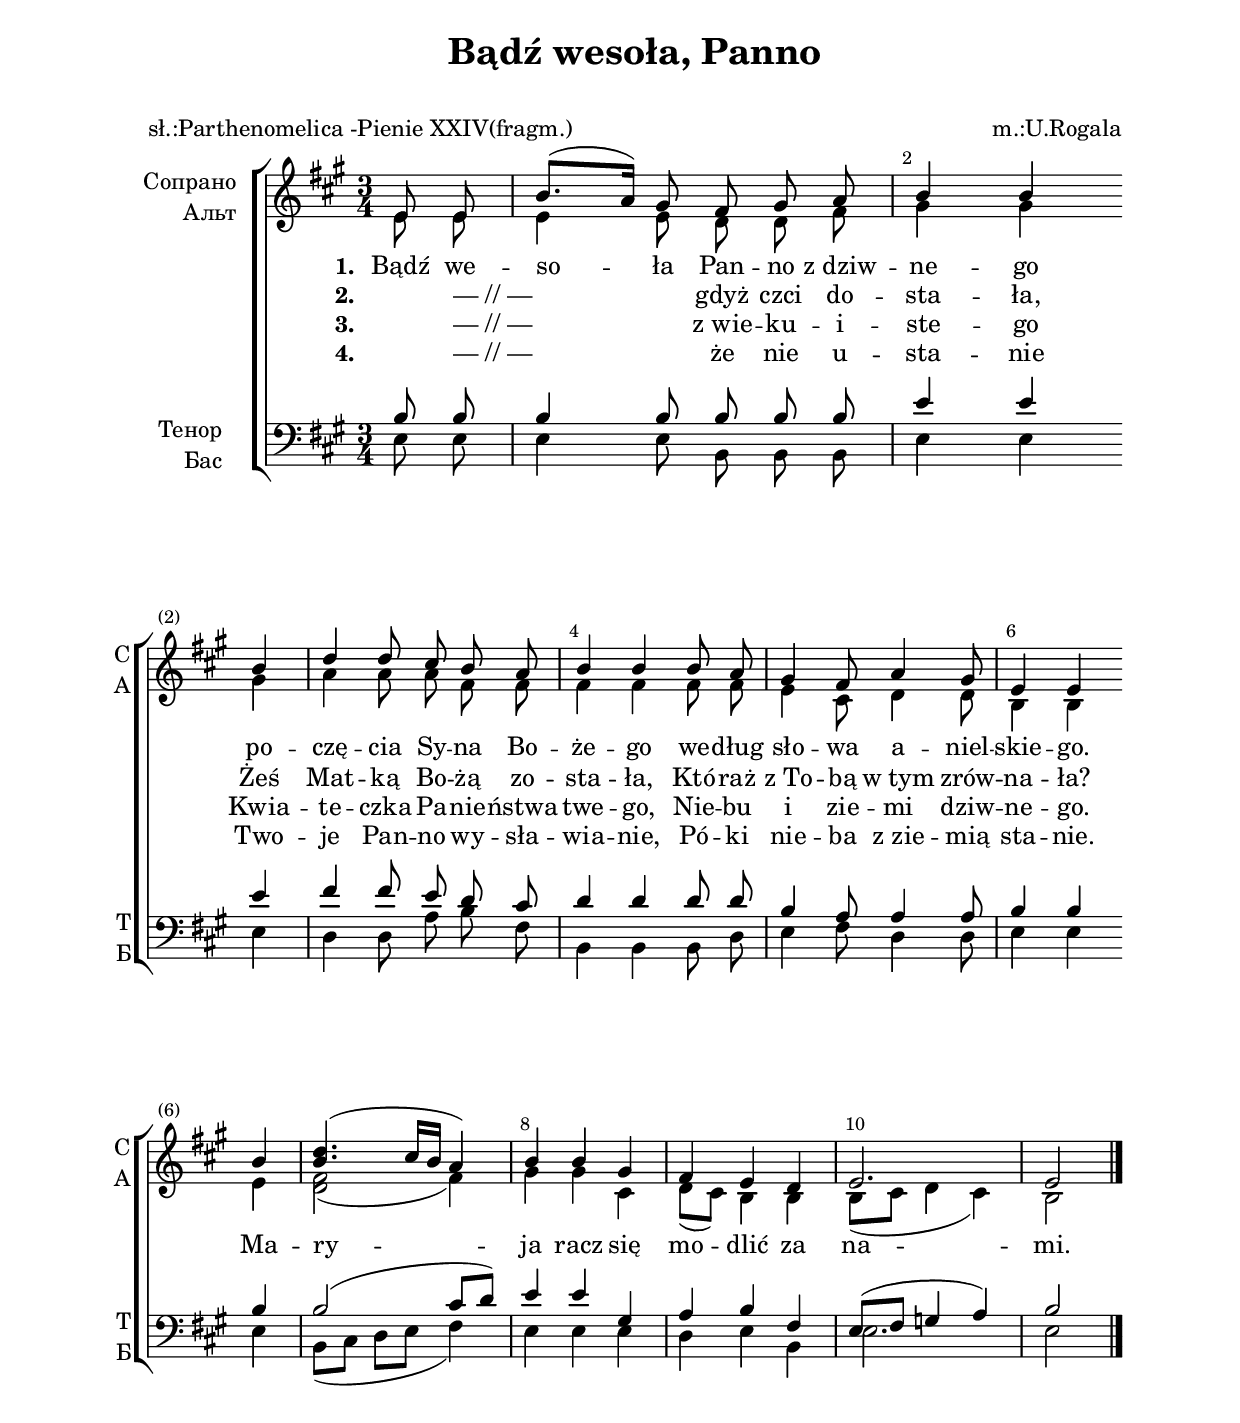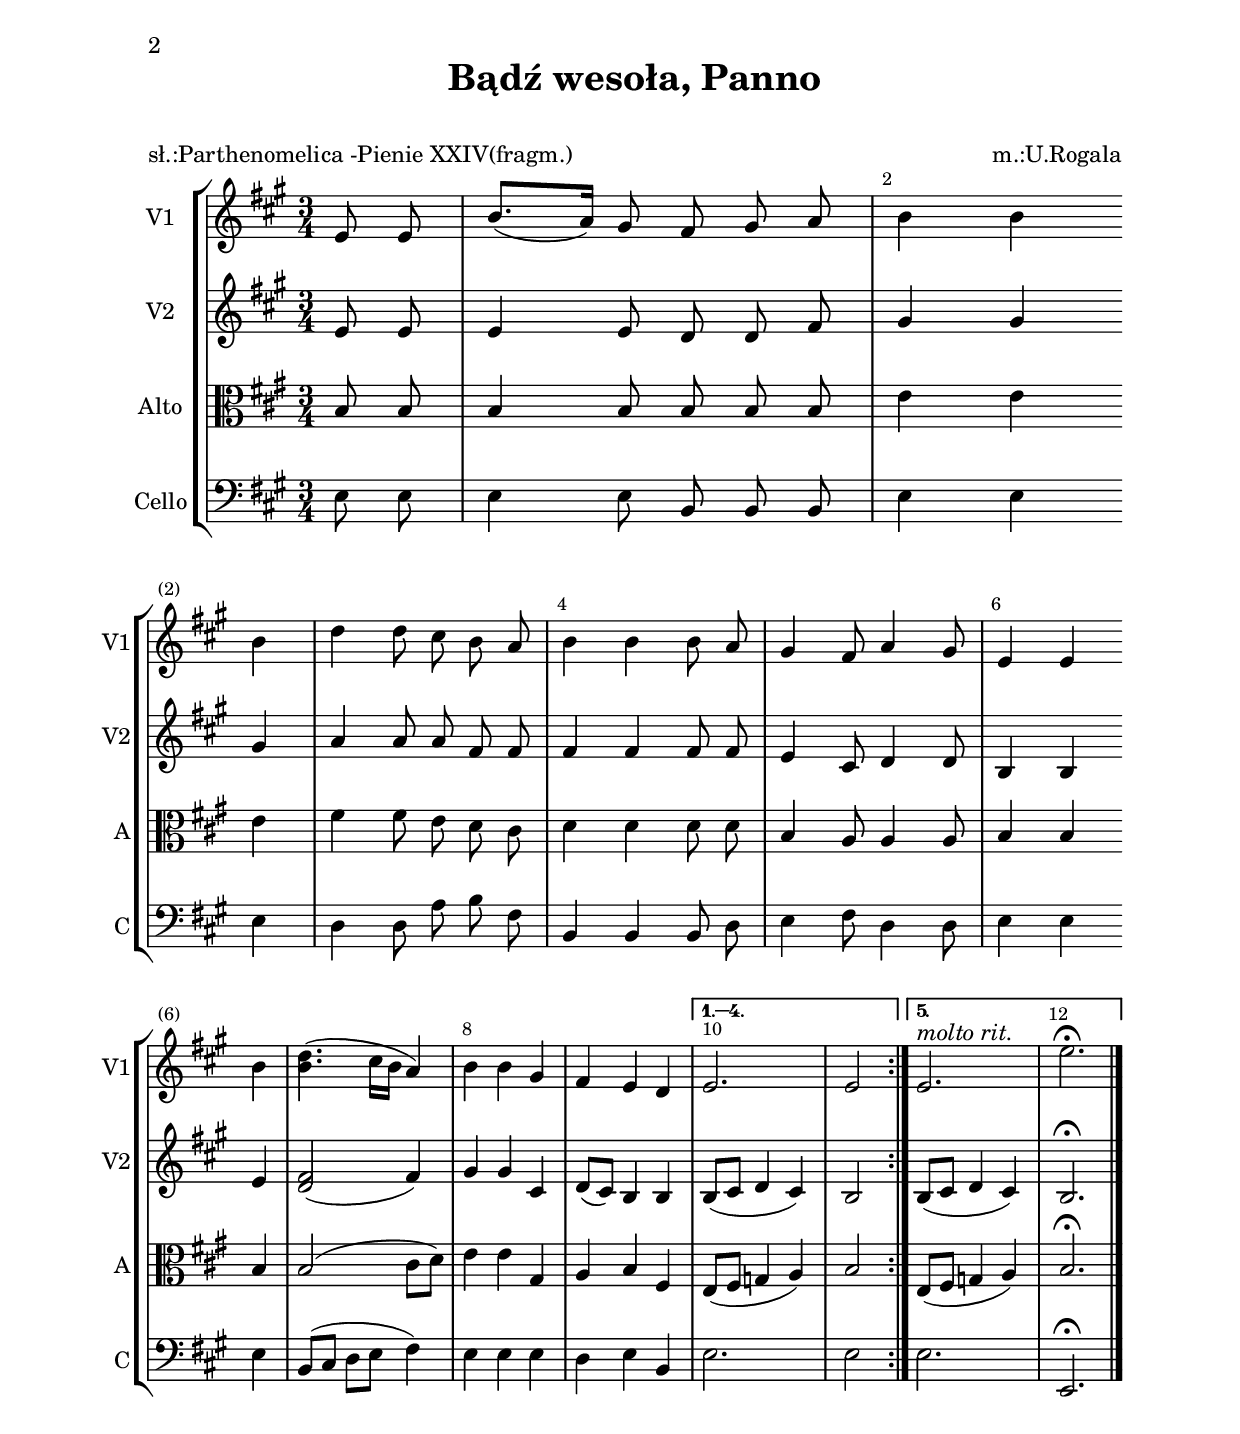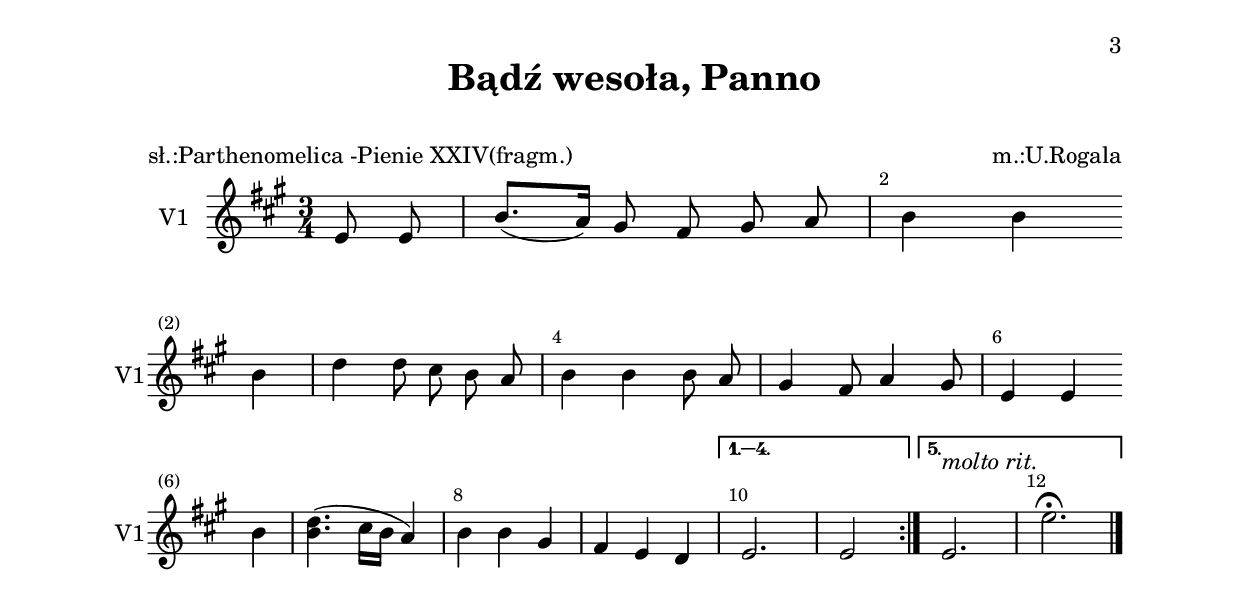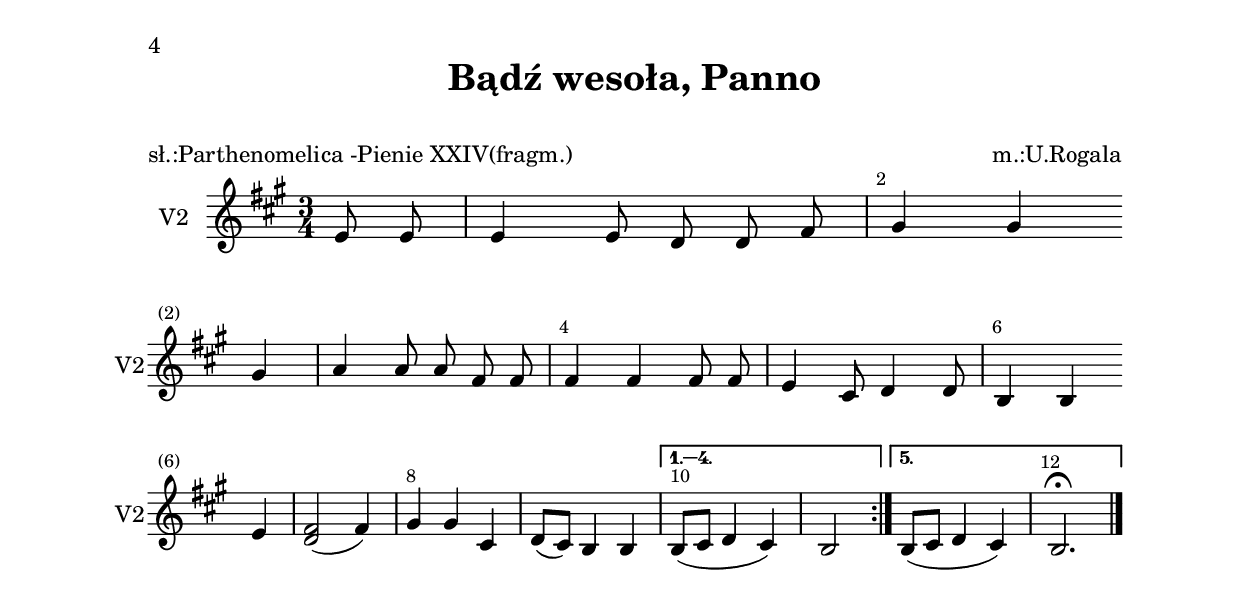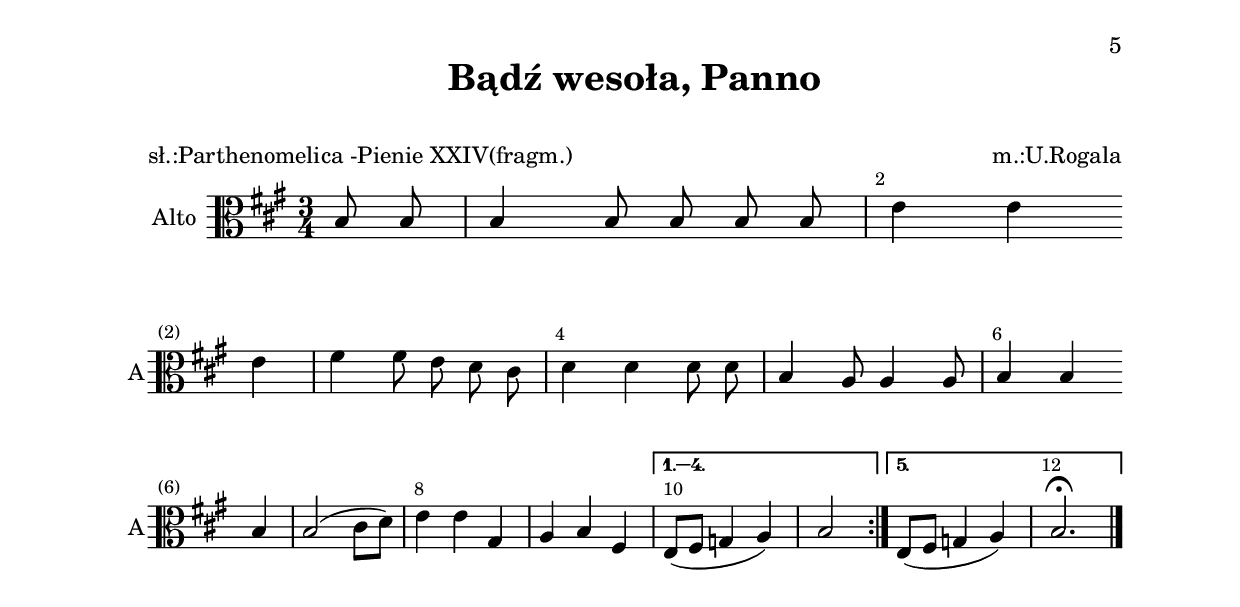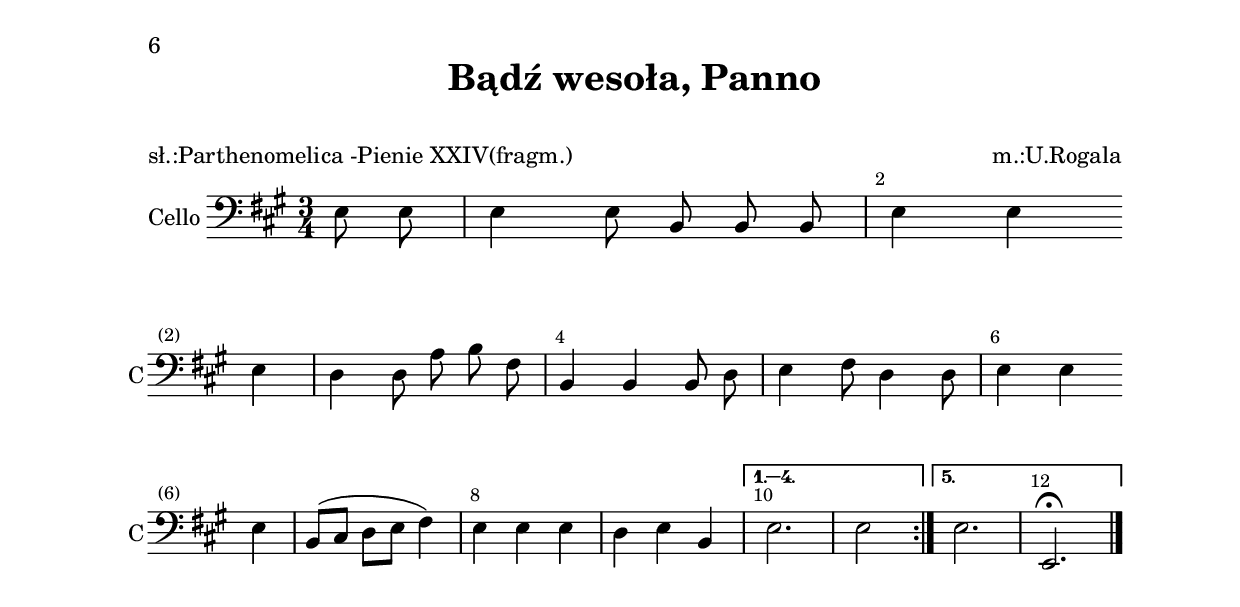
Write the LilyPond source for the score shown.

\version "2.24.2"

% закомментируйте строку ниже, чтобы получался pdf с навигацией
%#(ly:set-option 'point-and-click #f)
#(ly:set-option 'midi-extension "mid")
#(ly:set-option 'embed-source-code #t) % внедряем исходник как аттач к pdf
#(set-default-paper-size "a4")
%#(set-global-staff-size 18)

\header {
  title = "Bądź wesoła, Panno"
  subtitle = " "
  poet = "sł.:Parthenomelica -Pienie XXIV(fragm.)"
  composer = "m.:U.Rogala"
  % Удалить строку версии LilyPond 
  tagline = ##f
}


abr = { \break }
%abr = \tag #'BR { \break }
%abr = {}

pbr = { \pageBreak }
%pbr = {}

breathes = { \once \override BreathingSign.text = \markup { \musicglyph #"scripts.tickmark" } \breathe }


melon = { \set melismaBusyProperties = #'() }
meloff = { \unset melismaBusyProperties }
solo = ^\markup\italic"Соло"
tutti =  ^\markup\italic"tutti"

co = \cadenzaOn
cof = \cadenzaOff
cb = { \cadenzaOff \bar "||" }
cbr = { \bar "" }
cbar = { \cadenzaOff \bar "|" \cadenzaOn }
stemOff = { \hide Staff.Stem }
nat = { \once \hide Accidental }
%stemOn = { \unHideNotes Staff.Stem }

% alternative breathe
breathes = { \once \override BreathingSign.text = \markup { \musicglyph #"scripts.tickmark" } \breathe }

% alternative partial - for repeats
partiall = { \set Timing.measurePosition = #(ly:make-moment -1/4) }

% compress multi-measure rests
multirests = { \override MultiMeasureRest.expand-limit = #1 \set Score.skipBars = ##t }

% mark with numbers in squares
squaremarks = {  \set Score.rehearsalMarkFormatter = #format-mark-box-numbers }

% move dynamics a bit left (to be not up/under the note, but before)
placeDynamicsLeft = { \override DynamicText.X-offset = #-2.5 }

%make visible number of every 2-nd bar
secondbar = {
  \override Score.BarNumber.break-visibility = #end-of-line-invisible
  \override Score.BarNumber.X-offset = #1
  \override Score.BarNumber.self-alignment-X = #LEFT
  \set Score.barNumberVisibility = #(every-nth-bar-number-visible 2)
}

global = {
  \numericTimeSignature
  \secondbar
  \multirests
  \placeDynamicsLeft
  
  \key g \major
  \time 3/4
  \autoBeamOff
  \partial 4
}

sopvoice = \relative c' {
  \global
  \dynamicUp
  
  d8 d |
  a'8.[( g16]) fis8 e fis g |
  a4 4  \abr 4 |
  c4 c8 b a g |
  a4 a  a8 g | 
  
  fis4 e8 g4 fis8 |
  d4 d \abr a' |
  <a c>4.( b16[ a] g4) |
  a4 a fis |
  e d c |

  d2. | d2 

  \bar "|."
}


altvoice = \relative c' {
  \global
  \dynamicUp
  d8 d |
  d4 d8 c c e |
  fis4 fis \abr fis |
  g4 g8 g e e |
  e4 e e8 e |
  
  d4 b8 c4 c8 |
  a4 a \abr d |
  <c e>2( e4) |
  fis fis b, |
  c8[( b]) a4 a |
    
  a8[( b] c4 b) |
  a2
  \bar "|."
}


tenorvoice = \relative c' {
  \global
  \dynamicUp
  a8 a |
  a4 a8 a a a |
  d4 d \abr d |
  e4 e8 d c b |
  c4 c c8 c |
  
  a4 g8 g4 g8 |
  a4 a \abr a |
  a2( b8[ c]) |
  d4 d fis, |
  g a e |
  d8[( e] f4 g) |
  a2 \bar "|."
}


bassvoice = \relative c {
  \global
  \dynamicUp
  
  d8 d |
  d4 d8 a a a |
  d4 d \abr d |
  c c8 g' a e |
  a,4 a a8 c |
  
  d4 e8 c4 c8 |
  d4 d \abr d |
  a8[( b] c[ d] e4) |
  d4 d d |
  c d a |
  d2. |
  d2 \bar "|."
}

vivoice = \relative c' {
  \global
  \dynamicUp
  
  \repeat volta 5 {
  d8 d |
  a'8.[( g16]) fis8 e fis g |
  a4 4  \abr 4 |
  c4 c8 b a g |
  a4 a  a8 g | 
  
  fis4 e8 g4 fis8 |
  d4 d \abr a' |
  <a c>4.( b16[ a] g4) |
  a4 a fis |
  e d c |
   }
  \alternative {
    {
  d2. | d2 }
    { d2.^\markup\italic "molto rit." | d'2.\fermata }
  }
  \bar "|."
}


viivoice = \relative c' {
  \global
  \dynamicUp
  
    \repeat volta 5 {
  d8 d |
  d4 d8 c c e |
  fis4 fis \abr fis |
  g4 g8 g e e |
  e4 e e8 e |
  
  d4 b8 c4 c8 |
  a4 a \abr d |
  <c e>2( e4) |
  fis fis b, |
  c8[( b]) a4 a |
    }
    \alternative
    { {
  a8[( b] c4 b) |
  a2
    }
    {
      a8[( b] c4 b) |
  a2.\fermata
    } }

  \bar "|."
}


viiivoice = \relative c' {
  \global
  \dynamicUp
    \repeat volta 5 {
  a8 a |
  a4 a8 a a a |
  d4 d \abr d |
  e4 e8 d c b |
  c4 c c8 c |
  
  a4 g8 g4 g8 |
  a4 a \abr a |
  a2( b8[ c]) |
  d4 d fis, |
  g a e |
    }
        \alternative
    { {
  d8[( e] f4 g) |
  a2 }{
    d,8[( e] f4 g) |
  a2.\fermata }}
  \bar "|."
}


viiiivoice = \relative c {
  \global
  \dynamicUp
  
      \repeat volta 5 {
  d8 d |
  d4 d8 a a a |
  d4 d \abr d |
  c c8 g' a e |
  a,4 a a8 c |
  
  d4 e8 c4 c8 |
  d4 d \abr d |
  a8[( b] c[ d] e4) |
  d4 d d |
  c d a |
      }
              \alternative
    { {
  d2. |
  d2 
      }
      {
        d2. d,2.\fermata
    }}
  \bar "|."
}


lyricscore = \lyricmode {
  \set stanza = "1. "
  Bądź we -- so -- ła Pan -- no z_dziw -- ne -- go po -- czę -- cia Sy -- na Bo -- że -- go we -- dług
  sło -- wa a -- niel -- skie -- go. Ma -- ry -- ja racz się mo -- dlić za na -- mi.
}

lyricscore_ii = \lyricmode {
  \set stanza = "2. "
  _ ―_//_― _ _ gdyż czci do -- sta -- ła,
  Żeś Mat -- ką Bo -- żą zo -- sta -- ła,
  Któ -- raż z_To -- bą w_tym zrów -- na -- ła?
}

lyricscore_iii = \lyricmode {
  \set stanza = "3. "
  _ ―_//_― _ _ z_wie -- ku -- i -- ste -- go
  Kwia -- te -- czka Pa -- nie -- ństwa twe -- go,
  Nie -- bu i zie -- mi dziw -- ne -- go.
}

lyricscore_iv = \lyricmode {
  \set stanza = "4. "
  _ ―_//_― _ _ że nie u -- sta -- nie
  Two -- je Pan -- no wy -- sła -- wia -- nie,
  Pó -- ki nie -- ba z_zie -- mią sta -- nie.
}

\bookpart {
  \paper {
    top-margin = 15
    left-margin = 25
    right-margin = 20
    bottom-margin = 50
    indent = 20
    ragged-bottom = ##f
    ragged-last-bottom = ##f
    %  system-separator-markup = \slashSeparator
    
  }
  \score {
      \transpose d e 
    %  \removeWithTag #'BR
    \new ChoirStaff <<
      \new Staff = "upstaff" \with {
        instrumentName = \markup { \right-column { "Сопрано" "Альт"  } }
        shortInstrumentName = \markup { \right-column { "С" "А"  } }
        midiInstrument = "voice oohs"
        %        \consists Merge_rests_engraver
        %        \RemoveEmptyStaves
%        \override VerticalAxisGroup.staff-staff-spacing =
%      #'((basic-distance . 30))
      } <<
        \new Voice = "soprano" { \voiceOne \sopvoice }
        \new Voice  = "alto" { \voiceTwo \altvoice }
      >> 
      
      \new Lyrics \lyricsto "soprano" { \lyricscore }
      \new Lyrics \lyricsto "soprano" { \lyricscore_ii }
      \new Lyrics \lyricsto "soprano" { \lyricscore_iii }
      \new Lyrics \lyricsto "soprano" { \lyricscore_iv }
      % alternative lyrics above up staff
      %\new Lyrics \with {alignAboveContext = "upstaff"} \lyricsto "soprano" \lyricst
      
      \new Staff = "downstaff" \with {
        instrumentName = \markup { \right-column { "Тенор" "Бас" } }
        shortInstrumentName = \markup { \right-column { "Т" "Б" } }
        midiInstrument = "voice oohs"
      } <<
        \new Voice = "tenor" { \voiceOne \clef bass \tenorvoice }
        \new Voice = "bass" { \voiceTwo \bassvoice }
      >>
    >>
    %  }  % transposeµ
    \layout {
      %    #(layout-set-staff-size 20)
      \context {
        \Score
      }
      \context {
        \Staff
        %        \RemoveEmptyStaves
        \RemoveAllEmptyStaves
        \consists Merge_rests_engraver

      }
      %Metronome_mark_engraver

    }
    \midi {
      \tempo 4=90
    }
  }
}

\bookpart {
  \paper {
    top-margin = 15
    left-margin = 25
    right-margin = 20
    bottom-margin = 50
    indent = 10
    ragged-bottom = ##f
    ragged-last-bottom = ##f
    %  system-separator-markup = \slashSeparator
    
  }
  \score {
      \transpose d e 
    %  \removeWithTag #'BR
    \new StaffGroup <<
      \new Staff = "V1" \with {
        instrumentName = "V1"
        shortInstrumentName = "V1"
        midiInstrument = "violin"
        %        \consists Merge_rests_engraver
        %        \RemoveEmptyStaves
%        \override VerticalAxisGroup.staff-staff-spacing =
%      #'((basic-distance . 30))
      } <<
        \new Voice = "v1" { \oneVoice \vivoice }
      >> 
      
            \new Staff = "V2" \with {
        instrumentName = "V2"
        shortInstrumentName = "V2"
        midiInstrument = "violin"
        %        \consists Merge_rests_engraver
        %        \RemoveEmptyStaves
%        \override VerticalAxisGroup.staff-staff-spacing =
%      #'((basic-distance . 30))
      } <<
        \new Voice = "v2" { \oneVoice \viivoice }
      >> 
      
                  \new Staff = "A" \with {
        instrumentName = "Alto"
        shortInstrumentName = "A"
        midiInstrument = "violin"
        %        \consists Merge_rests_engraver
        %        \RemoveEmptyStaves
%        \override VerticalAxisGroup.staff-staff-spacing =
%      #'((basic-distance . 30))
      } <<
        \new Voice = "A" { \clef alto \oneVoice \viiivoice }
      >>
      
                        \new Staff = "C" \with {
        instrumentName = "Cello"
        shortInstrumentName = "C"
        midiInstrument = "violin"
        %        \consists Merge_rests_engraver
        %        \RemoveEmptyStaves
%        \override VerticalAxisGroup.staff-staff-spacing =
%      #'((basic-distance . 30))
      } <<
        \new Voice = "C" { \clef bass \oneVoice \viiiivoice }
      >> 
      
    >>
    %  }  % transposeµ
    \layout {
      %    #(layout-set-staff-size 20)
      \context {
        \Score
      }
      \context {
        \Staff
        %        \RemoveEmptyStaves
        \RemoveAllEmptyStaves
        \consists Merge_rests_engraver

      }
      %Metronome_mark_engraver

    }
  }
}

\bookpart {
  \paper {
    top-margin = 15
    left-margin = 25
    right-margin = 20
    bottom-margin = 190
    indent = 10
    ragged-bottom = ##f
    ragged-last-bottom = ##f
    %  system-separator-markup = \slashSeparator
    
  }
  \score {
      \transpose d e 
    %  \removeWithTag #'BR
      \new Staff = "V1" \with {
        instrumentName = "V1"
        shortInstrumentName = "V1"
        midiInstrument = "violin"
        %        \consists Merge_rests_engraver
        %        \RemoveEmptyStaves
%        \override VerticalAxisGroup.staff-staff-spacing =
%      #'((basic-distance . 30))
      } <<
        \new Voice = "v1" { \oneVoice \vivoice }
      >> 
 
    %  }  % transposeµ
    \layout {
      %    #(layout-set-staff-size 20)
      \context {
        \Score
      }
      \context {
        \Staff
        %        \RemoveEmptyStaves
        \RemoveAllEmptyStaves
        \consists Merge_rests_engraver

      }
      %Metronome_mark_engraver

    }
  }
}

\bookpart {
  \paper {
    top-margin = 15
    left-margin = 25
    right-margin = 20
    bottom-margin = 190
    indent = 10
    ragged-bottom = ##f
    ragged-last-bottom = ##f
    %  system-separator-markup = \slashSeparator
    
  }
  \score {
      \transpose d e 
    %  \removeWithTag #'BR
      
            \new Staff = "V2" \with {
        instrumentName = "V2"
        shortInstrumentName = "V2"
        midiInstrument = "violin"
        %        \consists Merge_rests_engraver
        %        \RemoveEmptyStaves
%        \override VerticalAxisGroup.staff-staff-spacing =
%      #'((basic-distance . 30))
      } <<
        \new Voice = "v2" { \oneVoice \viivoice }
      >> 

    %  }  % transposeµ
    \layout {
      %    #(layout-set-staff-size 20)
      \context {
        \Score
      }
      \context {
        \Staff
        %        \RemoveEmptyStaves
        \RemoveAllEmptyStaves
        \consists Merge_rests_engraver

      }
      %Metronome_mark_engraver

    }
  }
}


\bookpart {
  \paper {
    top-margin = 15
    left-margin = 25
    right-margin = 20
    bottom-margin = 190
    indent = 10
    ragged-bottom = ##f
    ragged-last-bottom = ##f
    %  system-separator-markup = \slashSeparator
    
  }
  \score {
      \transpose d e 
    %  \removeWithTag #'BR

                  \new Staff = "A" \with {
        instrumentName = "Alto"
        shortInstrumentName = "A"
        midiInstrument = "violin"
        %        \consists Merge_rests_engraver
        %        \RemoveEmptyStaves
%        \override VerticalAxisGroup.staff-staff-spacing =
%      #'((basic-distance . 30))
      } <<
        \new Voice = "A" { \clef alto \oneVoice \viiivoice }
      >>

    %  }  % transposeµ
    \layout {
      %    #(layout-set-staff-size 20)
      \context {
        \Score
      }
      \context {
        \Staff
        %        \RemoveEmptyStaves
        \RemoveAllEmptyStaves
        \consists Merge_rests_engraver

      }
      %Metronome_mark_engraver

    }
  }
}


\bookpart {
  \paper {
    top-margin = 15
    left-margin = 25
    right-margin = 20
    bottom-margin = 190
    indent = 10
    ragged-bottom = ##f
    ragged-last-bottom = ##f
    %  system-separator-markup = \slashSeparator
    
  }
  \score {
      \transpose d e 
    %  \removeWithTag #'BR

      
                        \new Staff = "C" \with {
        instrumentName = "Cello"
        shortInstrumentName = "C"
        midiInstrument = "violin"
        %        \consists Merge_rests_engraver
        %        \RemoveEmptyStaves
%        \override VerticalAxisGroup.staff-staff-spacing =
%      #'((basic-distance . 30))
      } <<
        \new Voice = "C" { \clef bass \oneVoice \viiiivoice }
      >> 

    %  }  % transposeµ
    \layout {
      %    #(layout-set-staff-size 20)
      \context {
        \Score
      }
      \context {
        \Staff
        %        \RemoveEmptyStaves
        \RemoveAllEmptyStaves
        \consists Merge_rests_engraver

      }
      %Metronome_mark_engraver

    }
  }
}


